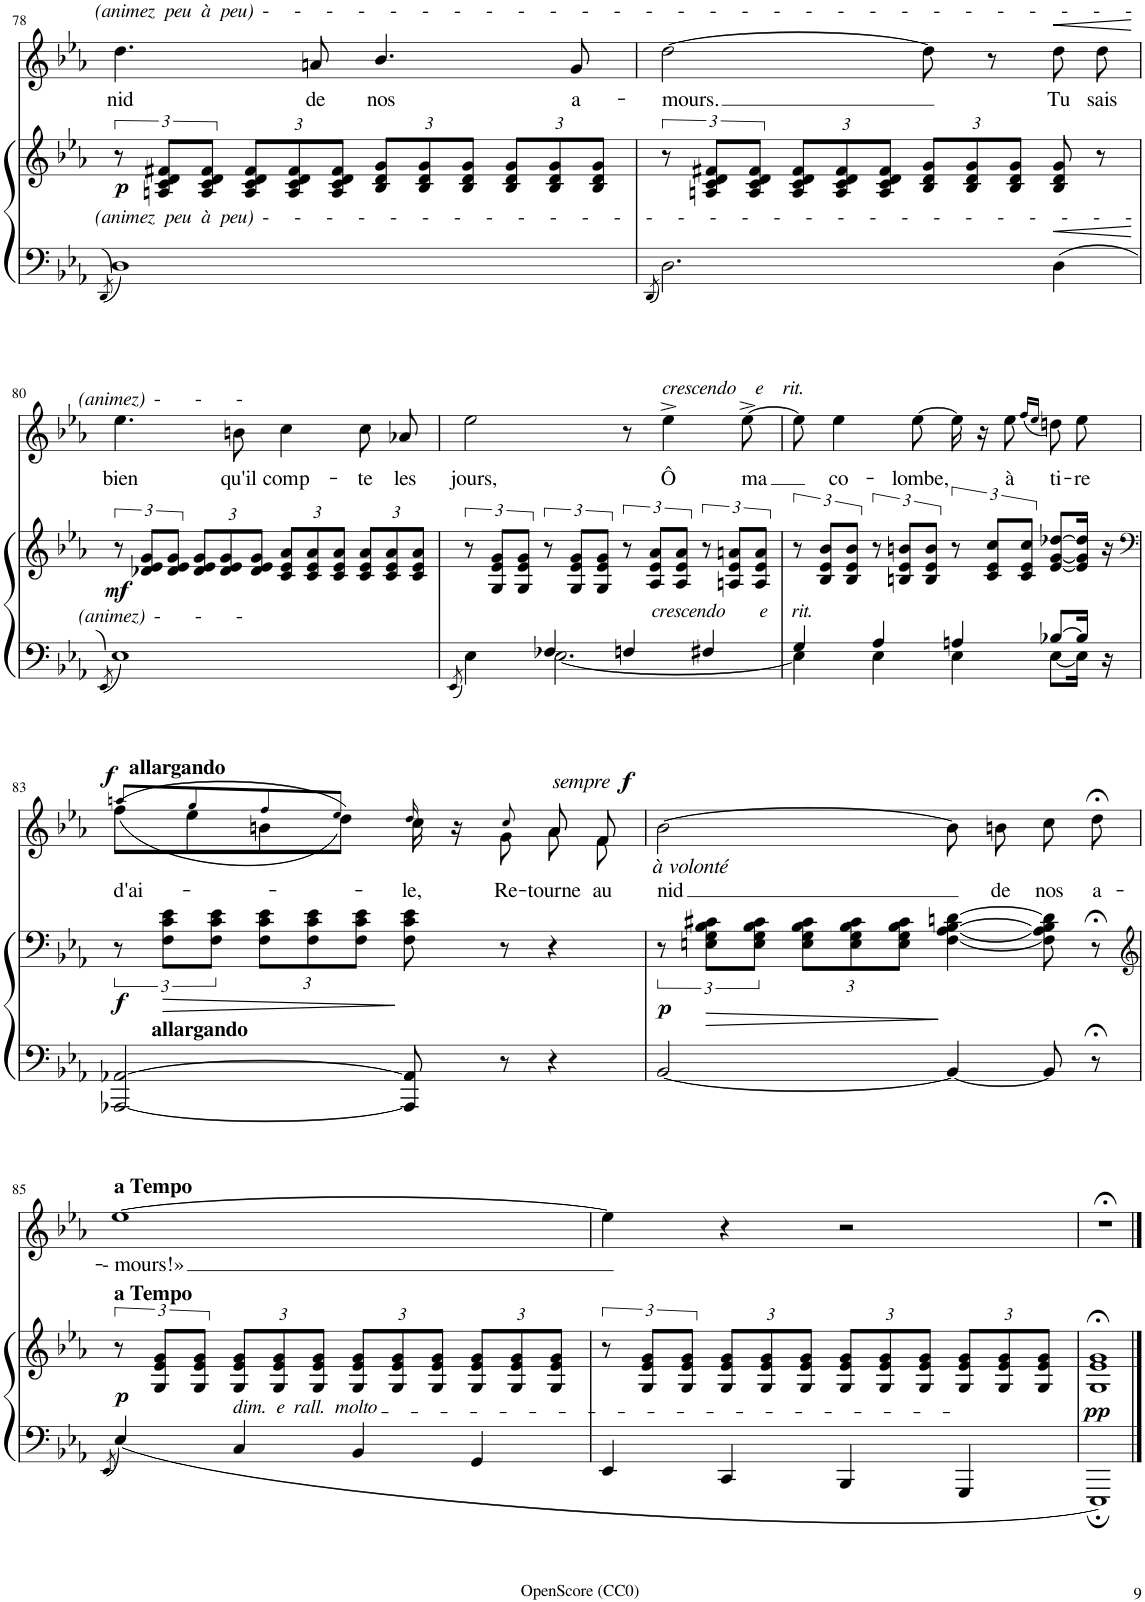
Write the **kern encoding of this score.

**kern	**kern	**dynam	**kern	**text	**dynam
*part2	*part2	*part2	*part1	*part1	*part1
*staff3	*staff2	*staff2/3	*staff1	*staff1	*staff1
*I"Piano	*	*	*I"Chant Voice	*	*
*I'Pno	*	*	*	*	*
!!LO:PB:g=z
*clefF4	*clefG2	*	*clefG2	*	*
*k[b-e-a-]	*k[b-e-a-]	*	*k[b-e-a-]	*	*
*M4/4	*M4/4	*	*M4/4	*	*
*met(c)	*met(c)	*	*met(c)	*	*
=78	=78	=78	=78	=78	=78
8qDD/	.	.	.	.	.
!	!	!LO:DY:b	!	!LO:LY:b	!
1D	12r	p	4.dd\	nid	.
.	12An/ 12c/ 12d/ 12f#X/L	.	.	.	.
.	12A/ 12c/ 12d/ 12f#/J	.	.	.	.
*	*Xbrackettup	*	*	*	*
.	12A/ 12c/ 12d/ 12f#/L	.	.	.	.
.	12A/ 12c/ 12d/ 12f#/	.	.	.	.
!	!	!	!	!LO:LY:b	!
.	.	.	8an/	de	.
.	12A/ 12c/ 12d/ 12f#/J	.	.	.	.
!	!	!	!	!LO:LY:b	!
.	12B-/ 12d/ 12g/L	.	4.b-/	nos	.
.	12B-/ 12d/ 12g/	.	.	.	.
.	12B-/ 12d/ 12g/J	.	.	.	.
.	12B-/ 12d/ 12g/L	.	.	.	.
.	12B-/ 12d/ 12g/	.	.	.	.
!	!	!	!	!LO:LY:b	!
.	.	.	8g/	a-	.
.	12B-/ 12d/ 12g/J	.	.	.	.
=79	=79	=79	=79	=79	=79
8qDD/	.	.	.	.	.
*	*brackettup	*	*	*	*
!	!	!	!	!LO:LY:b	!
2.D\	12r	.	[2dd\	-mours.	.
.	12An/ 12c/ 12d/ 12f#X/L	.	.	.	.
.	12A/ 12c/ 12d/ 12f#/J	.	.	.	.
*	*Xbrackettup	*	*	*	*
.	12A/ 12c/ 12d/ 12f#/L	.	.	.	.
.	12A/ 12c/ 12d/ 12f#/	.	.	.	.
.	12A/ 12c/ 12d/ 12f#/J	.	.	.	.
.	12B-/ 12d/ 12g/L	.	8dd\]	.	.
.	12B-/ 12d/ 12g/	.	.	.	.
.	.	.	8r	.	.
.	12B-/ 12d/ 12g/J	.	.	.	.
!	!	!	!	!LO:LY:b	!LO:HP:b
4D\	8B-/ 8d/ 8g/	.	8dd\	Tu	<
!	!	!	!	!LO:LY:b	!
.	8r	.	8dd\	sais	.
.	.	.	.	.	[
!!LO:LB:g=z
=80	=80	=80	=80	=80	=80
8qEE-/	.	.	.	.	.
*	*brackettup	*	*	*	*
!	!	!	!LO:TX:a:t=(animez)	!	!
!	!LO:TX:b:t=(animez)	!	!	!	!
!	!	!LO:DY:b	!	!LO:LY:b	!
1E-	12r	mf	4.ee-\	bien	.
.	12d-X/ 12e-/ 12g/L	.	.	.	.
.	12d-/ 12e-/ 12g/J	.	.	.	.
*	*Xbrackettup	*	*	*	*
.	12d-/ 12e-/ 12g/L	.	.	.	.
.	12d-/ 12e-/ 12g/	.	.	.	.
!	!	!	!	!LO:LY:b	!
.	.	.	8bn\	qu'il	.
.	12d-/ 12e-/ 12g/J	.	.	.	.
!	!	!	!	!LO:LY:b	!
.	12c/ 12e-/ 12a-/L	.	4cc\	comp-	.
.	12c/ 12e-/ 12a-/	.	.	.	.
.	12c/ 12e-/ 12a-/J	.	.	.	.
!	!	!	!	!LO:LY:b	!
.	12c/ 12e-/ 12a-/L	.	8cc\	-te	.
.	12c/ 12e-/ 12a-/	.	.	.	.
!	!	!	!	!LO:LY:b	!
.	.	.	8a-X/	les	.
.	12c/ 12e-/ 12a-/J	.	.	.	.
=81	=81	=81	=81	=81	=81
8qEE-/	.	.	.	.	.
*^	*	*	*	*	*
*	*	*brackettup	*	*	*	*
!	!	!	!	!	!LO:LY:b	!
4E-\	4ryy	12r	.	2ee-\	jours,	.
.	.	12G/ 12e-/ 12g/L	.	.	.	.
.	.	12G/ 12e-/ 12g/J	.	.	.	.
[<2.E-\	4F-X/	12r	.	.	.	.
.	.	12G/ 12e-/ 12g/L	.	.	.	.
.	.	12G/ 12e-/ 12g/J	.	.	.	.
.	4Fn/	12r	.	8r	.	.
!	!	!LO:TX:b:i:t=crescendo       e     rit.	!	!	!	!
.	.	12A-/ 12e-/ 12a-/L	.	.	.	.
!	!	!	!	!LO:TX:a:i:t=crescendo    e    rit.	!	!
!	!	!	!	!	!LO:LY:b	!
.	.	.	.	4ee-^\	Ô	.
.	.	12A-/ 12e-/ 12a-/J	.	.	.	.
.	4F#X/	12r	.	.	.	.
.	.	12An/ 12e-/ 12an/L	.	.	.	.
!	!	!	!	!	!LO:LY:b	!
.	.	.	.	[8ee-^\	ma	.
.	.	12A/ 12e-/ 12a/J	.	.	.	.
=82	=82	=82	=82	=82	=82	=82
4E-\]	4G/	12r	.	8ee-\]	.	.
.	.	12B-/ 12e-/ 12b-/L	.	.	.	.
!	!	!	!	!	!LO:LY:b	!
.	.	.	.	4ee-\	co-	.
.	.	12B-/ 12e-/ 12b-/J	.	.	.	.
4E-\	4A-/	12r	.	.	.	.
.	.	12Bn/ 12e-/ 12bn/L	.	.	.	.
!	!	!	!	!	!LO:LY:b	!
.	.	.	.	[8ee-\	-lombe,	.
.	.	12B/ 12e-/ 12b/J	.	.	.	.
4E-\	4An/	12r	.	16ee-\]	.	.
.	.	.	.	16r	.	.
.	.	12c/ 12e-/ 12cc/L	.	.	.	.
!	!	!	!	!	!LO:LY:b	!
.	.	.	.	8ee-\	à	.
.	.	12c/ 12e-/ 12cc/J	.	.	.	.
.	.	.	.	(16qff/LL	.	.
.	.	.	.	16qee-/JJ	.	.
!	!	!	!	!	!LO:LY:b	!
[8E-\L	[8B-X/L	[8e-/ [8g/ [8dd-X/L	.	8ddn\)	ti-	.
!	!	!	!	!	!LO:LY:b	!
16E-\Jk]	16B-/Jk]	16e-/] 16g/] 16dd-/]Jk	.	8ee-\	-re	.
16r	16ryy	16r	.	.	.	.
*v	*v	*	*	*	*	*
!!LO:LB:g=z
=83	=83	=83	=83	=83	=83
*	*clefF4	*	*	*	*
*^	*	*	*	*	*
!	!	!	!	!LO:TX:a:B:t=allargando	!	!
!	!	!	!LO:DY:b	!	!LO:LY:b	!LO:DY:a
*v	*v	*	*	*^	*	*
[2AAA-X/ [2AA-X/	12r	f	(8ff\L	(8aan/L	d'ai-	f
!	!LO:TX:b:B:t=allargando	!	!	!	!	!
!	!	!LO:HP:b	!	!	!	!
.	12F\ 12c\ 12e-\L	>	.	.	.	.
.	.	.	8ee-\	8gg/	.	.
.	12F\ 12c\ 12e-\J	.	.	.	.	.
*	*Xbrackettup	*	*	*	*	*
.	12F\ 12c\ 12e-\L	.	8bn\	8ff/	.	.
.	12F\ 12c\ 12e-\	.	.	.	.	.
.	.	.	8dd\J)	8ee-/J)	.	.
.	12F\ 12c\ 12e-\J	.	.	.	.	.
!	!	!	!	!	!LO:LY:b	!
8AAA-/] 8AA-/]	8F\ 8c\ 8e-\	]	16cc\	16dd/	-le,	.
.	.	.	16r	16ryy	.	.
!	!	!	!	!	!LO:LY:b	!
8r	8r	.	8g\	8cc/	Re-	.
!	!	!	!	!	!LO:LY:b	!
4r	4r	.	8a-/	8a-\	-tourne	.
!	!	!	!	!	!LO:LY:b	!LO:DY:a
!	!	!	!	!	!	!LO:DY:n=1:a
.	.	.	8f/	8f\	au	other-dynamics f
*	*	*	*v	*v	*	*
=84	=84	=84	=84	=84	=84
*	*brackettup	*	*	*	*
*	*	*	*^	*	*
!	!	!	!LO:TX:b:i:t=à volonté	!	!	!
!	!	!LO:DY:b	!	!	!LO:LY:b	!
*	*	*	*v	*v	*	*
[2BB-/	12r	p	[2b-\	nid	.
!	!	!LO:HP:b	!	!	!
.	12En\ 12G\ 12B-\ 12c#X\L	>	.	.	.
.	12E\ 12G\ 12B-\ 12c#\J	.	.	.	.
*	*Xbrackettup	*	*	*	*
.	12E\ 12G\ 12B-\ 12c#\L	.	.	.	.
.	12E\ 12G\ 12B-\ 12c#\	.	.	.	.
.	12E\ 12G\ 12B-\ 12c#\J	.	.	.	.
4BB-/_	[4F\ [4A-\ [4B-\ [4dn\	]	8b-\]	.	.
!	!	!	!	!LO:LY:b	!
.	.	.	8bn\	de	.
!	!	!	!	!LO:LY:b	!
8BB-/]	8F\] 8A-\] 8B-\] 8d\]	.	8cc\	nos	.
!	!	!	!	!LO:LY:b	!
8r;<	8r;<	.	8dd;<\	a-	.
!!LO:LB:g=z
=85	=85	=85	=85	=85	=85
8qEE-/	.	.	.	.	.
*	*clefG2	*	*	*	*
*	*brackettup	*	*	*	*
!	!	!	!LO:TX:a:B:t=a Tempo	!	!
!	!	!	!LO:TX:b:B:t=a Tempo	!	!
!	!	!LO:DY:b	!	!LO:LY:b	!
4E-/	12r	p	[1ee-	-- mours!»	.
.	12G/ 12e-/ 12g/L	.	.	.	.
.	12G/ 12e-/ 12g/J	.	.	.	.
*	*Xbrackettup	*	*	*	*
!	!LO:TX:b:i:t=dim.  e  rall.  molto	!	!	!	!
4C/	12G/ 12e-/ 12g/L	.	.	.	.
.	12G/ 12e-/ 12g/	.	.	.	.
.	12G/ 12e-/ 12g/J	.	.	.	.
4BB-/	12G/ 12e-/ 12g/L	.	.	.	.
.	12G/ 12e-/ 12g/	.	.	.	.
.	12G/ 12e-/ 12g/J	.	.	.	.
4GG/	12G/ 12e-/ 12g/L	.	.	.	.
.	12G/ 12e-/ 12g/	.	.	.	.
.	12G/ 12e-/ 12g/J	.	.	.	.
=86	=86	=86	=86	=86	=86
*	*brackettup	*	*	*	*
4EE-/	12r	.	4ee-\]	.	.
.	12G/ 12e-/ 12g/L	.	.	.	.
.	12G/ 12e-/ 12g/J	.	.	.	.
*	*Xbrackettup	*	*	*	*
4CC/	12G/ 12e-/ 12g/L	.	4r	.	.
.	12G/ 12e-/ 12g/	.	.	.	.
.	12G/ 12e-/ 12g/J	.	.	.	.
4BBB-/	12G/ 12e-/ 12g/L	.	2r	.	.
.	12G/ 12e-/ 12g/	.	.	.	.
.	12G/ 12e-/ 12g/J	.	.	.	.
4GGG/	12G/ 12e-/ 12g/L	.	.	.	.
.	12G/ 12e-/ 12g/	.	.	.	.
.	12G/ 12e-/ 12g/J	.	.	.	.
=87	=87	=87	=87	=87	=87
!	!	!LO:DY:b	!	!	!
1EEE-;	1G;< 1e-;< 1g;<	pp	1r;<	.	.
==	==	==	==	==	==
*-	*-	*-	*-	*-	*-
